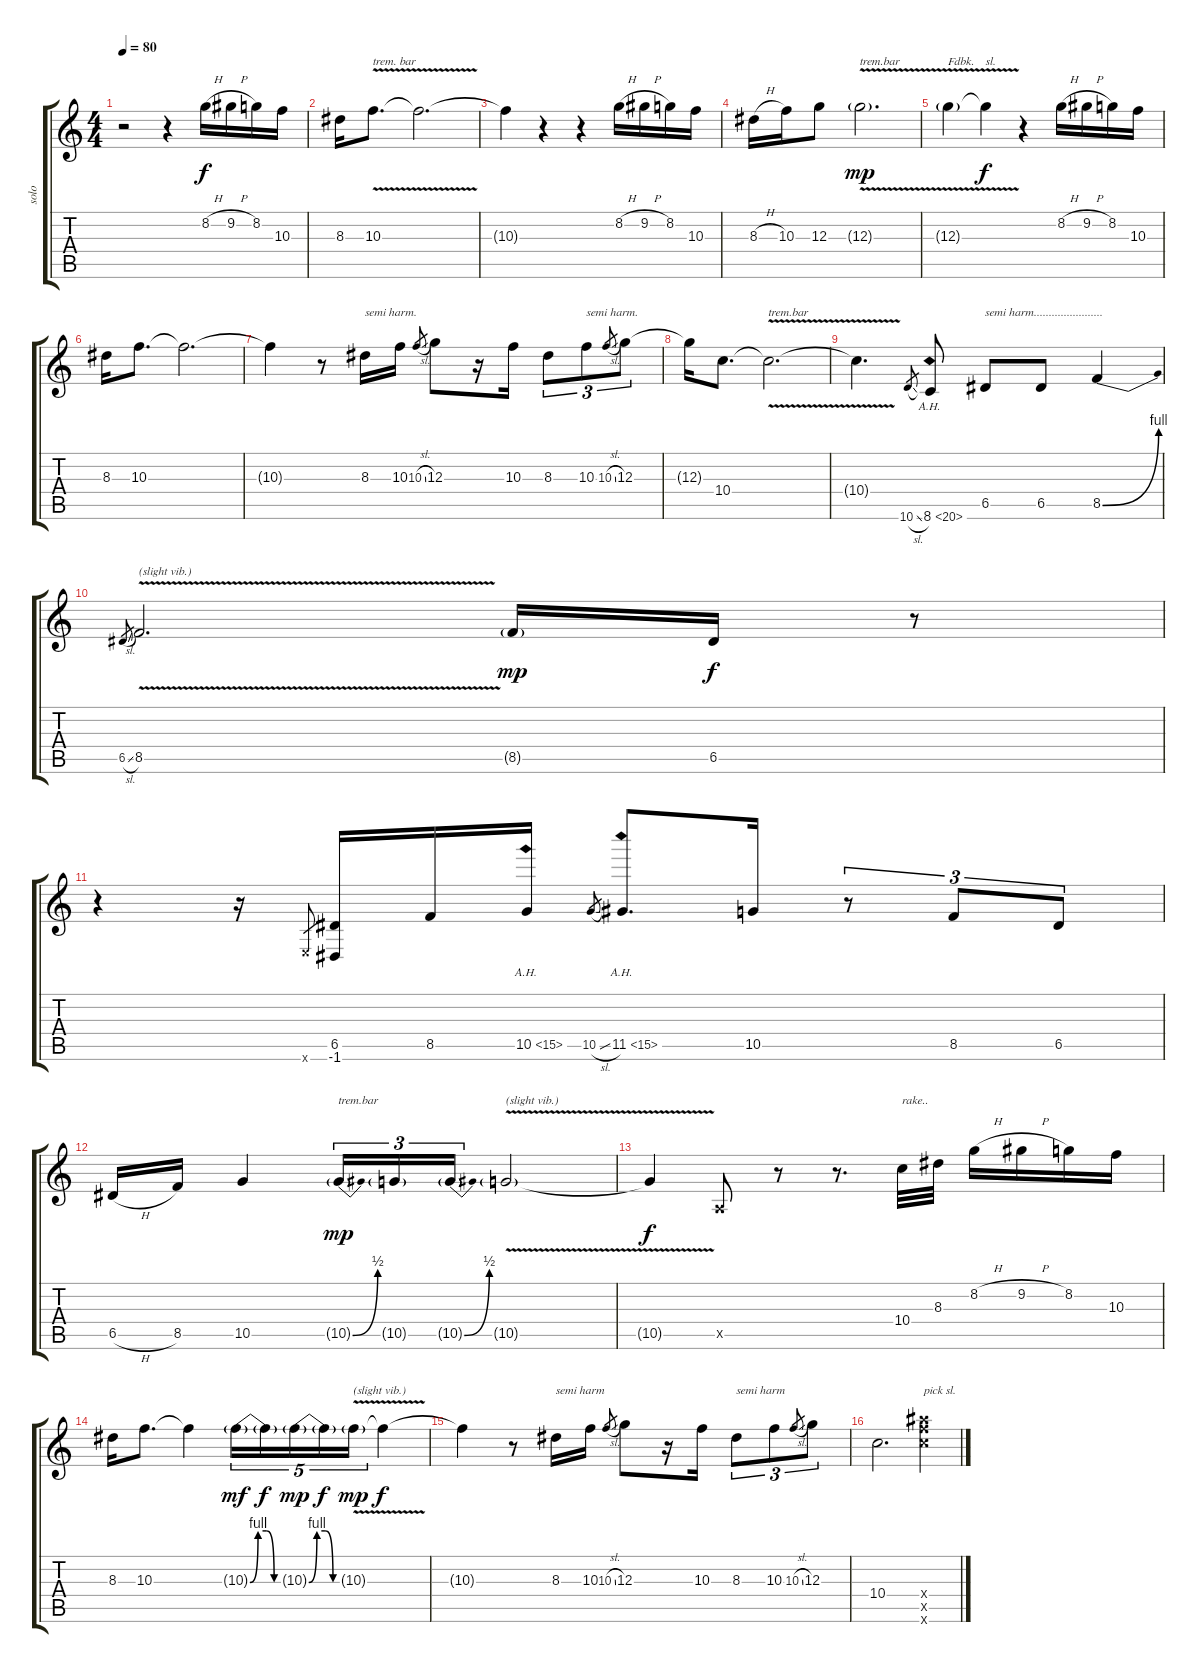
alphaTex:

\track ("solo" "solo") {instrument distortionguitar}
\staff {score tabs}
\tuning (E4 B3 G3 D3 A2 E2) {hide}
\ts (4 4)
\tempo 80
\clef g2
\ks c
r.2{dy f instrument distortionguitar} r.4 8.2{h}.16 9.2{h}.16 8.2.16 10.3.16 |
8.3.16 10.3{v}.8{d txt "trem. bar"} 10.3{t}.2{d} |
10.3{t}.4 r.4 r.4 8.2{h}.16 9.2{h}.16 8.2.16 10.3.16 |
8.3{h}.16 10.3.16 12.3.8 12.3{v g}.2{d txt "trem.bar" dy mp} |
12.3{v g}.4{txt "Fdbk." instrument guitarharmonics} 12.3{t}.4{txt "sl." dy f} r.4 8.2{h}.16{instrument distortionguitar} 9.2{h}.16 8.2.16 10.3.16 |
8.3.16 10.3.8{d} 10.3{t}.2{d} |
10.3{t}.4 r.8 8.3.16{txt "semi harm."} 10.3.16 10.3{sl}.8{gr} 12.3.8 r.16 10.3.16 8.3.8{tu (3 2)} 10.3.8{tu (3 2) txt "semi harm."} 10.3{sl}.8{gr} 12.3.8{tu (3 2)} |
12.3{t}.16 10.4.8{d} 10.4{v t}.2{d txt "trem.bar"} |
10.4{t}.4{d} 10.6{sl}.8{gr} 8.6{ah 12}.8 6.5.8{txt "semi harm......................."} 6.5.8 8.5{be (bend 0 0 60 4)}.4 |
6.5{sl}.8{gr} 8.5{v}.2{d txt "(slight vib.)"} 8.5{g}.16{dy mp} 6.5.16{dy f} r.8 |
r.4 r.16 0.6{x}.8{gr} (6.5 -1.6).16 8.5.16 10.5{ah 5}.16 10.5{sl}.8{gr} 11.5{ah 4}.8{d} 10.5.16 r.8{tu (3 2)} 8.5.8{tu (3 2)} 6.5.8{tu (3 2)} |
6.5{h}.16 8.5.16 10.5.4 10.5{be (bend 0 0 60 2) g}.16{tu (3 2) txt "trem.bar " dy mp} 10.5{g}.16{tu (3 2)} 10.5{be (bend 0 0 60 2) g}.16{tu (3 2)} 10.5{v g}.2{txt "(slight vib.)"} |
10.5{t}.4{dy f} 0.5{x}.8 r.8 r.8{d} 10.4.32{txt "rake.." instrument electricguitarmuted} 8.3.32 8.2{h}.16{instrument distortionguitar} 9.2{h}.16 8.2.16 10.3.16 |
8.3.16 10.3.8{d} 10.3{t}.4 10.3{be (custom 0 0 15 4 30 4 45 0 60 0) g}.16{tu (5 4) dy mf} 10.3{t}.16{tu (5 4) dy f} 10.3{be (custom 0 0 15 4 30 4 45 0 60 0) g}.16{tu (5 4) dy mp} 10.3{t}.16{tu (5 4) dy f} 10.3{v g}.16{tu (5 4) txt "(slight vib.)" dy mp} 10.3{t}.4{dy f} |
10.3{t}.4 r.8 8.3.16{txt "semi harm"} 10.3.16 10.3{sl}.8{gr} 12.3.8 r.16 10.3.16 8.3.8{tu (3 2) txt "semi harm"} 10.3.8{tu (3 2)} 10.3{sl}.8{gr} 12.3.8{tu (3 2)} |
10.4.2{d} (20.4{x} 20.5{x} 20.6{x}).4{txt "pick sl." instrument guitarfretnoise}
